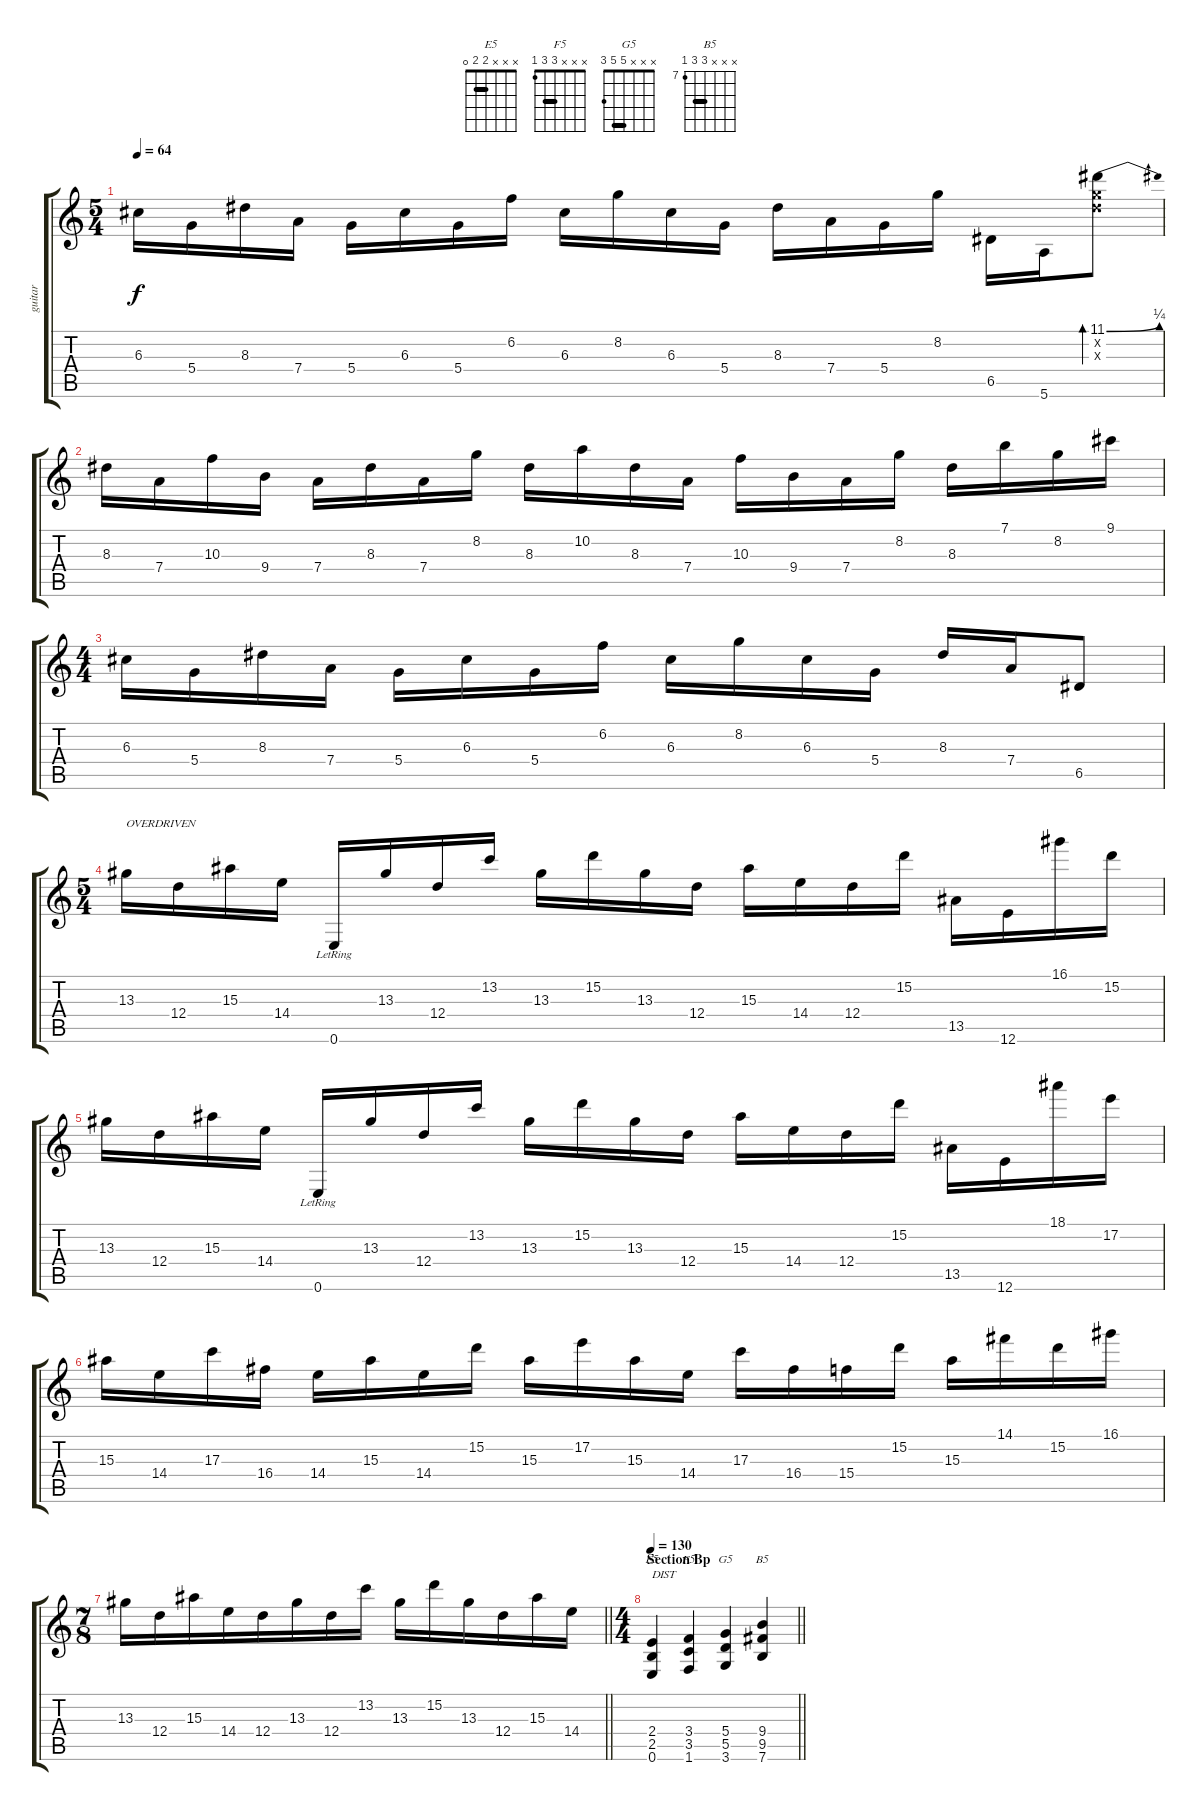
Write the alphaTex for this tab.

\track ("guitar" "guitar") {instrument electricguitarjazz}
\staff {score tabs}
\tuning (E4 B3 G3 D3 A2 E2) {hide}
\chord ("E5" x x x 2 2 0) {barre 2}
\chord ("F5" x x x 3 3 1) {barre 3}
\chord ("G5" x x x 5 5 3) {barre 5}
\chord ("B5" x x x 9 9 7) {firstfret 7 barre 9}
\ts (5 4)
\tempo 64
\clef g2
\ks c
6.3.16{dy f} 5.4.16 8.3.16 7.4.16 5.4.16 6.3.16 5.4.16 6.2.16 6.3.16 8.2.16 6.3.16 5.4.16 8.3.16 7.4.16 5.4.16 8.2.16 6.5.16 5.6.16 (11.1{be (bend 0 0 60 1)} 8.2{x} 8.3{x}).8{bd 60} |
8.3.16 7.4.16 10.3.16 9.4.16 7.4.16 8.3.16 7.4.16 8.2.16 8.3.16 10.2.16 8.3.16 7.4.16 10.3.16 9.4.16 7.4.16 8.2.16 8.3.16 7.1.16 8.2.16 9.1.16 |
\ts (4 4)
6.3.16 5.4.16 8.3.16 7.4.16 5.4.16 6.3.16 5.4.16 6.2.16 6.3.16 8.2.16 6.3.16 5.4.16 8.3.16 7.4.16 6.5.8 |
\ts (5 4)
13.3.16{txt "OVERDRIVEN" instrument overdrivenguitar} 12.4.16 15.3.16 14.4.16 0.6{lr}.16 13.3.16 12.4.16 13.2.16 13.3.16 15.2.16 13.3.16 12.4.16 15.3.16 14.4.16 12.4.16 15.2.16 13.5.16 12.6.16 16.1.16 15.2.16 |
13.3.16 12.4.16 15.3.16 14.4.16 0.6{lr}.16 13.3.16 12.4.16 13.2.16 13.3.16 15.2.16 13.3.16 12.4.16 15.3.16 14.4.16 12.4.16 15.2.16 13.5.16 12.6.16 18.1.16 17.2.16 |
15.3.16 14.4.16 17.3.16 16.4.16 14.4.16 15.3.16 14.4.16 15.2.16 15.3.16 17.2.16 15.3.16 14.4.16 17.3.16 16.4.16 15.4.16 15.2.16 15.3.16 14.1.16 15.2.16 16.1.16 |
\ts (7 8)
\barLineRight lightlight
13.3.16 12.4.16 15.3.16 14.4.16 12.4.16 13.3.16 12.4.16 13.2.16 13.3.16 15.2.16 13.3.16 12.4.16 15.3.16 14.4.16 |
\ts (4 4)
\section ("" "Section Bp")
\tempo 130
\barLineRight lightlight
(2.4 2.5 0.6).4{ch "E5" txt "DIST" instrument distortionguitar} (3.4 3.5 1.6).4{ch "F5"} (5.4 5.5 3.6).4{ch "G5"} (9.4 9.5 7.6).4{ch "B5"}
